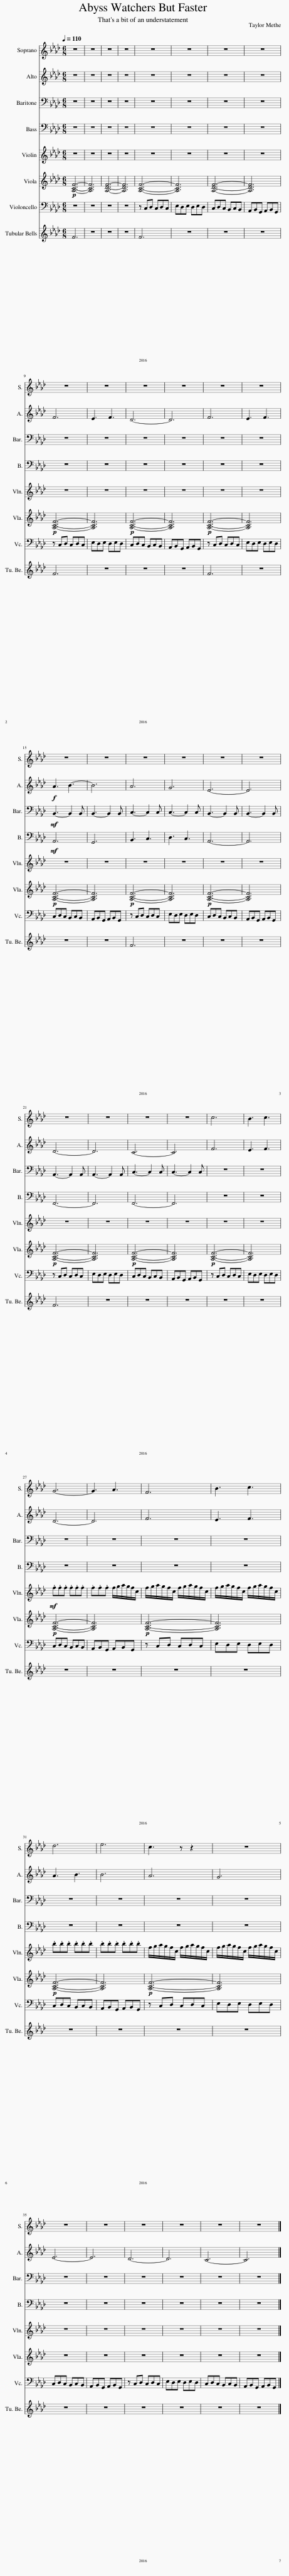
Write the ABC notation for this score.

X:1
%%score 1 2 3 4 5 6 7 8
L:1/8
Q:1/4=110
M:6/8
I:linebreak $
K:Ab
V:1 treble
V:2 treble
V:3 bass
V:4 bass
V:5 treble
V:6 treble
V:7 bass
V:8 treble
V:1
 z6 | z6 | z6 | z6 | z6 | %5
 z6 | z6 | z6 |$ z6 | z6 | %10
 z6 | z6 | z6 | z6 |$ z6 | %15
 z6 | z6 | z6 | z6 | z6 |$ %20
 z6 | z6 | z6 | z6 | c6 | %25
 B3 c3 |$ G6- | G3 A3 | F6 | B3 c3 |$ %30
 d6 | e6 | c3 z z2 | z6 |$ z6 | %35
 z6 | z6 | z6 | z6 | z6 |] %40
V:2
 z6 | z6 | z6 | z6 | z6 | %5
 z6 | z6 | z6 |$ F6 | E3 F3 | %10
 D6- | D6 | F6 | E3 F3 |$!f! A3 B3- | %15
 B6 | A6 | G6 | E6- | E6 |$ %20
 D6- | D6 | C6- | C6 | F6 | %25
 E3 F3 |$ D6- | D6 | F6 | E3 F3 |$ %30
 A3 B3 | B6 | A6 | G6 |$ E6- | %35
 E6 | D6- | D6 | C6- | C6 |] %40
V:3
 z6 | z6 | z6 | z6 | z6 | %5
 z6 | z6 | z6 |$ z6 | z6 | %10
 z6 | z6 | z6 | z6 |$!mf! B,,3- B,,2 B,, | %15
 B,,3- B,,2 B,, | C,3- C,2 C, | C,3- C,2 C, | B,,3- B,,2 B,, | B,,3- B,,2 B,, |$ %20
 A,,3- A,,2 A,, | A,,3- A,,2 A,, | C,3- C,2 C, | C,3- C,2 C, | z6 | %25
 z6 |$ z6 | z6 | z6 | z6 |$ %30
 z6 | z6 | z6 | z6 |$ z6 | %35
 z6 | z6 | z6 | z6 | z6 |] %40
V:4
 z6 | z6 | z6 | z6 | z6 | %5
 z6 | z6 | z6 |$ z6 | z6 | %10
 z6 | z6 | z6 | z6 |$!mf! A,,6 | %15
 G,,6 | B,,3 C,3 | D,3 C,3 | A,,6- | A,,6 |$ %20
 F,,6- | F,,6 | F,,6- | F,,6 | z6 | %25
 z6 |$ z6 | z6 | z6 | z6 |$ %30
 z6 | z6 | z6 | z6 |$ z6 | %35
 z6 | z6 | z6 | z6 | z6 |] %40
V:5
 z6 | z6 | z6 | z6 | z6 | %5
 z6 | z6 | z6 |$ z6 | z6 | %10
 z6 | z6 | z6 | z6 |$ z6 | %15
 z6 | z6 | z6 | z6 | z6 |$ %20
 z6 | z6 | z6 | z6 | z6 | %25
 z6 |$!mf! .f.f.f .f.f.f | .f.f.f f/g/a/g/f/c/ | f/g/a/g/f/c/ f/g/a/g/f/c/ | f/g/a/g/f/c/ f/g/a/g/f/c/ |$ %30
 .b.b.b .b.b.b | .b.b.b .b.b.b | f/g/a/g/f/c/ f/g/a/g/f/c/ | f/g/a/g/f/c/ f/g/a/g/f/c/ |$ z6 | %35
 z6 | z6 | z6 | z6 | z6 |] %40
V:6
!p! [A,CF]6- | [A,CF]6 | [A,DF]6- | [A,DF]6 | [A,CF]6- | %5
 [A,CF]6 | [A,DF]6- | [A,DF]6 |$!p! [A,CF]6- | [A,CF]6 | %10
!p! [A,CF]6- | [A,CF]6 |!p! [A,CF]6- | [A,CF]6 |$!p! [A,CF]6- | %15
 [A,CF]6 |!p! [A,CF]6- | [A,CF]6 |!p! [A,CF]6- | [A,CF]6 |$ %20
!p! [A,CF]6- | [A,CF]6 |!p! [A,CF]6- | [A,CF]6 |!p! [A,CF]6- | %25
 [A,CF]6 |$!p! [A,CF]6- | [A,CF]6 |!p! [A,CF]6- | [A,CF]6 |$ %30
!p! [A,CF]6- | [A,CF]6 |!p! [A,CF]6- | [A,CF]6 |$ z6 | %35
 z6 | z6 | z6 | z6 | z6 |] %40
V:7
 z6 | z6 | z6 | z6 | z C,D, C,D,C, | %5
 E,D,E, D,E,D, | C,D,C, B,,C,B,, | A,,B,,G,, A,,B,,G,, |$ z C,D, C,D,C, | E,D,E, D,E,D, | %10
 C,D,C, B,,C,B,, | A,,B,,G,, A,,B,,G,, | z C,D, C,D,C, | E,D,E, D,E,D, |$ C,D,C, B,,C,B,, | %15
 A,,B,,G,, A,,B,,G,, | z C,D, C,D,C, | E,D,E, D,E,D, | C,D,C, B,,C,B,, | A,,B,,G,, A,,B,,G,, |$ %20
 z C,D, C,D,C, | E,D,E, D,E,D, | C,D,C, B,,C,B,, | A,,B,,G,, A,,B,,G,, | z C,D, C,D,C, | %25
 E,D,E, D,E,D, |$ C,D,C, B,,C,B,, | A,,B,,G,, A,,B,,G,, | z C,D, C,D,C, | E,D,E, D,E,D, |$ %30
 C,D,C, B,,C,B,, | A,,B,,G,, A,,B,,G,, | z C,D, C,D,C, | E,D,E, D,E,D, |$ C,D,C, B,,C,B,, | %35
 A,,B,,G,, A,,B,,G,, | z C,D, C,D,C, | E,D,E, D,E,D, | C,D,C, B,,C,B,, | A,,B,,G,, A,,B,,G,, |] %40
V:8
 F6 | z6 | z6 | z6 | F6 | %5
 z6 | z6 | z6 |$ F6 | z6 | %10
 z6 | z6 | F6 | z6 |$ z6 | %15
 z6 | F6 | z6 | z6 | z6 |$ %20
 F6 | z6 | z6 | z6 | z6 | %25
 z6 |$ z6 | z6 | z6 | z6 |$ %30
 z6 | z6 | z6 | z6 |$ z6 | %35
 z6 | z6 | z6 | z6 | z6 |] %40
